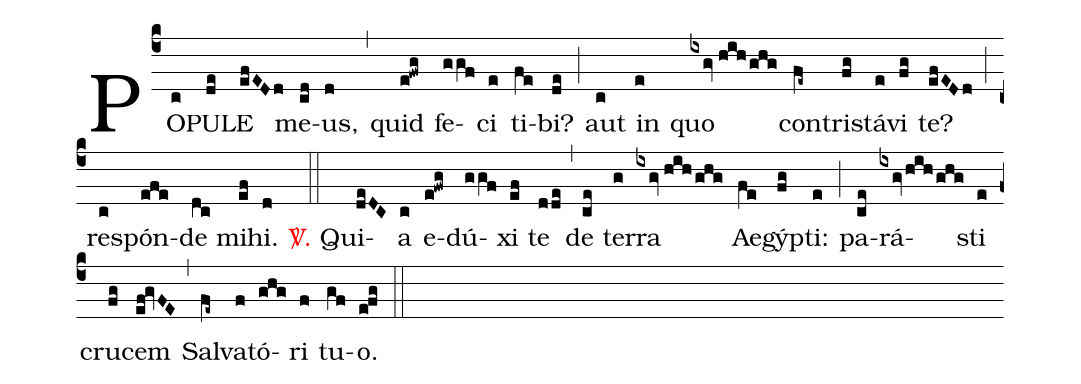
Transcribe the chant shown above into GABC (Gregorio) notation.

%%
(c4) PO(c)PU(de)LE(efEDd) me(cd)us,(d) (,) quid(e!fwg) fe(ggf)ci(e) ti(fe)bi?(de) (;) aut(c) in(e) quo(ixgv//hih/ghg) con(fe~)tri(fg)stá(e)vi(fg) te?(efEDd) (;) re(c)spón(efe)de(dc) mi(ef)hi.(d) (::) <v>\red{\Vbar.}</v> Qui(deDC)a(c) e(e!fwg)dú(ggf)xi(ef) te(dde) (,) de(ce) ter(g)ra(ixgv//hih/ghg) Ae(fe)gýp(fg)ti:(e) (;) pa(ce)rá(ixgv/hih/ghg)sti(e) cru(fg)cem(ef!gvFE) (,) Sal(fe~)va(f)tó(ghg)ri(f) tu(gf)o.(e!fg) (::)
